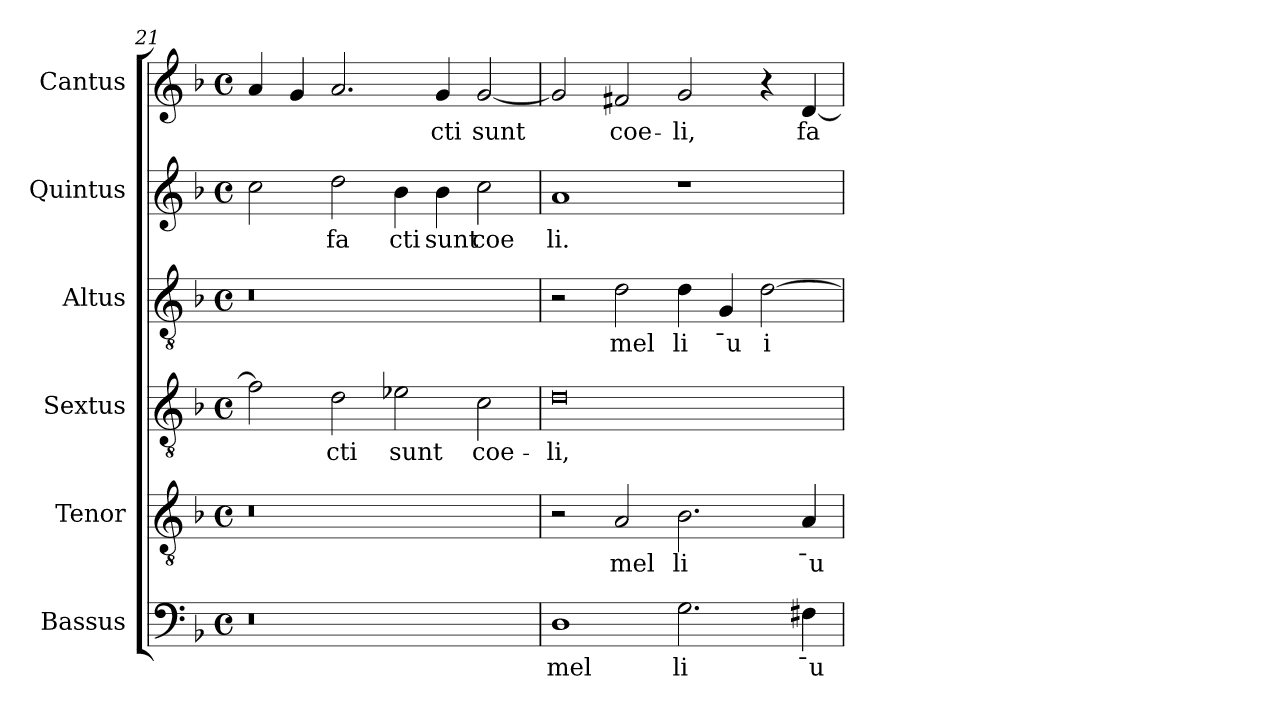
**kern	**text	**kern	**text	**kern	**text	**kern	**text	**kern	**text	**kern	**text
*part6	*part6	*part5	*part5	*part4	*part4	*part3	*part3	*part2	*part2	*part1	*part1
*staff6	*staff6	*staff5	*staff5	*staff4	*staff4	*staff3	*staff3	*staff2	*staff2	*staff1	*staff1
*I"Bassus	*	*I"Tenor	*	*I"Sextus	*	*I"Altus	*	*I"Quintus	*	*I"Cantus	*
*clefF4	*	*clefGv2	*	*clefGv2	*	*clefGv2	*	*clefG2	*	*clefG2	*
*k[b-]	*	*k[b-]	*	*k[b-]	*	*k[b-]	*	*k[b-]	*	*k[b-]	*
*F:	*	*F:	*	*F:	*	*F:	*	*F:	*	*F:	*
*M4/4	*	*M4/4	*	*M4/4	*	*M4/4	*	*M4/4	*	*M4/4	*
*met(c)	*	*met(c)	*	*met(c)	*	*met(c)	*	*met(c)	*	*met(c)	*
=21	=21	=21	=21	=21	=21	=21	=21	=21	=21	=21	=21
0r	.	0r	.	2f\]	.	0r	.	2cc\	.	4a/	.
.	.	.	.	.	.	.	.	.	.	4g/	.
!	!	!	!	!	!LO:LY:b:cj	!	!	!	!LO:LY:b:cj	!	!
.	.	.	.	2d\	-cti	.	.	2dd\	fa	2.a/	.
!	!	!	!	!	!LO:LY:b:cj	!	!	!	!LO:LY:b:cj	!	!
.	.	.	.	2e-X\	sunt	.	.	4b-\	cti	.	.
!	!	!	!	!	!	!	!	!	!LO:LY:b:cj	!	!LO:LY:b:cj
.	.	.	.	.	.	.	.	4b-\	sunt	4g/	-cti
!	!	!	!	!	!LO:LY:b:cj	!	!	!	!LO:LY:b:cj	!	!LO:LY:b
.	.	.	.	2c\	coe-	.	.	2cc\	coe	[<2g/	sunt
=22	=22	=22	=22	=22	=22	=22	=22	=22	=22	=22	=22
!	!LO:LY:b:cj	!	!	!	!LO:LY:b:cj	!	!	!	!LO:LY:b:cj	!	!
1D	mel	2r	.	0d	-li,	2r	.	1a	li.	2g/]	.
!	!	!	!LO:LY:b:cj	!	!	!	!LO:LY:b:cj	!	!	!	!LO:LY:b:cj
.	.	2A/	mel	.	.	2d\	mel	.	.	2f#X/	coe-
!	!LO:LY:b:cj	!	!LO:LY:b:cj	!	!	!	!LO:LY:b:cj	!	!	!	!LO:LY:b:cj
2.G\	li	2.B-\	li	.	.	4d\	li	1r	.	2g/	-li,
!	!	!	!	!	!	!	!LO:LY:b:cj	!	!	!	!
.	.	.	.	.	.	4G/	¯u	.	.	.	.
!	!	!	!	!	!	!	!LO:LY:b:rj	!	!	!	!
.	.	.	.	.	.	[>2d\	i	.	.	4r	.
!	!LO:LY:b:cj	!	!LO:LY:b:cj	!	!	!	!	!	!	!	!LO:LY:b:cj
4F#X\	¯u	4A/	¯u	.	.	.	.	.	.	[>4d/	fa-
=	=	=	=	=	=	=	=	=	=	=	=
*-	*-	*-	*-	*-	*-	*-	*-	*-	*-	*-	*-
